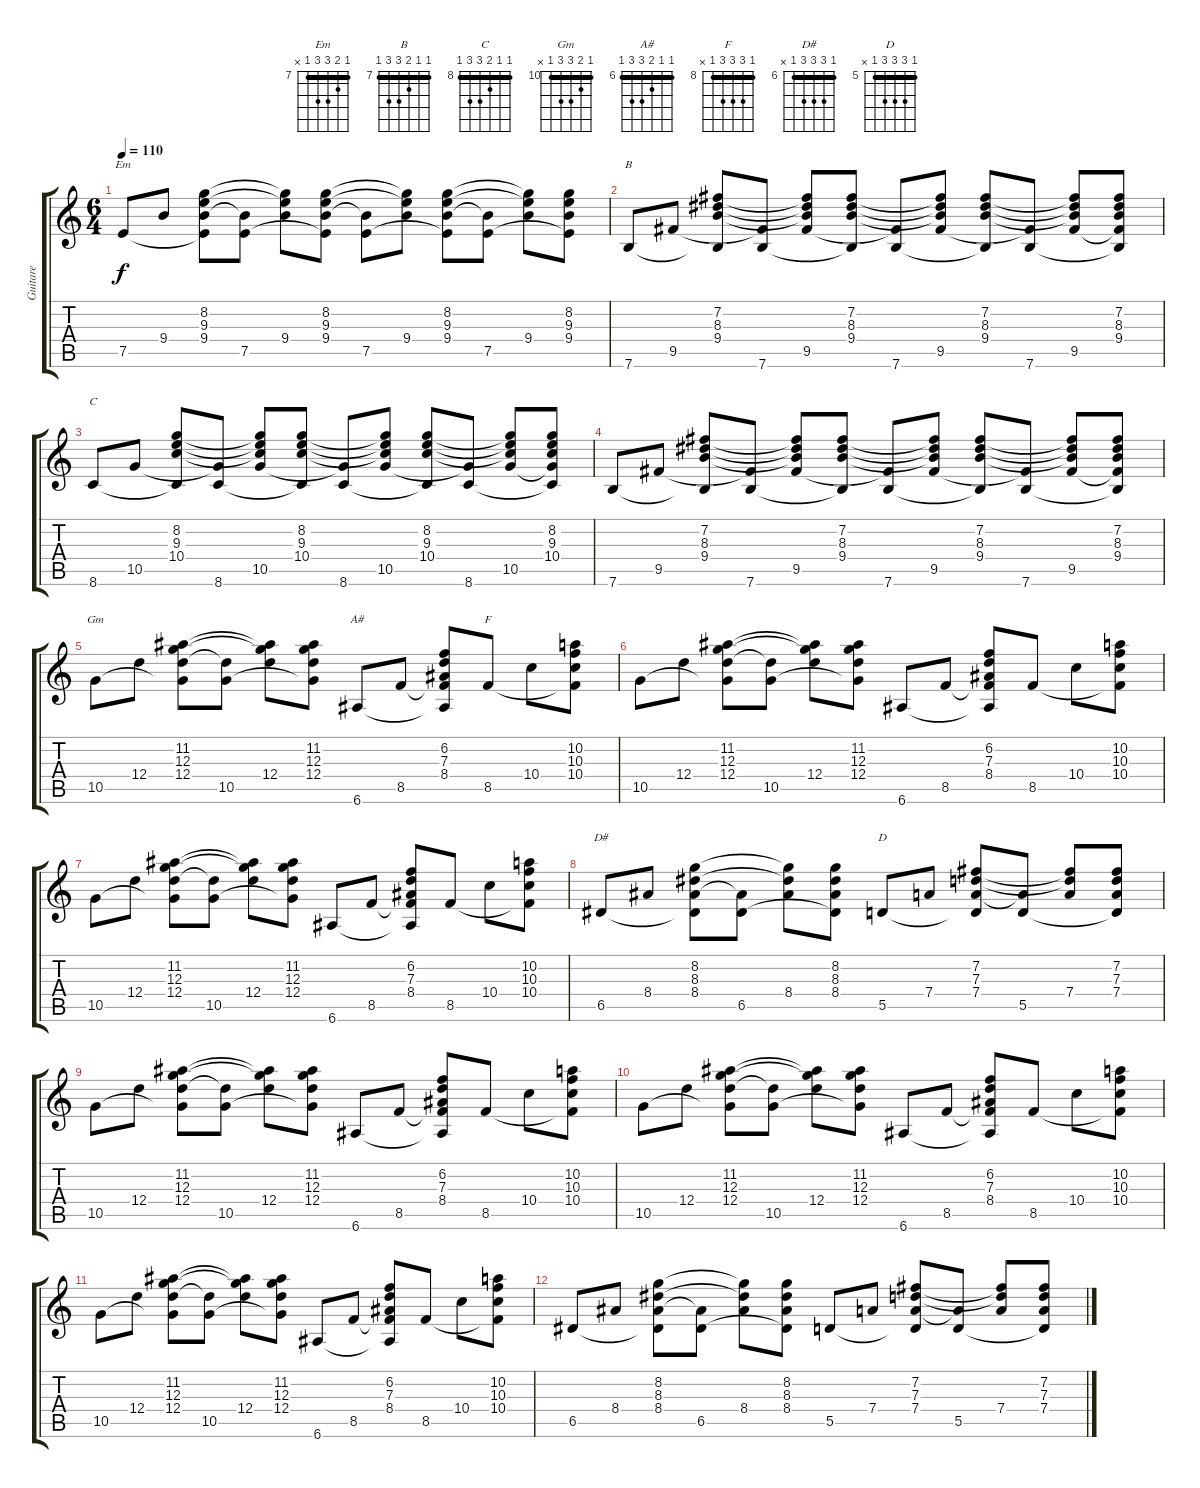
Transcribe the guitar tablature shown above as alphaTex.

\track ("Guitare" "Guitare") {instrument acousticguitarnylon}
\staff {score tabs}
\tuning (E4 B3 G3 D3 A2 E2) {hide}
\chord ("Em" 7 8 9 9 7 x) {firstfret 7 barre 7}
\chord ("B" 7 7 8 9 9 7) {firstfret 7 barre 7}
\chord ("C" 8 8 9 10 10 8) {firstfret 8 barre 8}
\chord ("Gm" 10 11 12 12 10 x) {firstfret 10 barre 10}
\chord ("A#" 6 6 7 8 8 6) {firstfret 6 barre 6}
\chord ("F" 8 10 10 10 8 x) {firstfret 8 barre 8}
\chord ("D#" 6 8 8 8 6 x) {firstfret 6 barre 6}
\chord ("D" 5 7 7 7 5 x) {firstfret 5 barre 5}
\ts (6 4)
\tempo 110
\clef g2
\ks c
7.5.8{ch "Em" dy f} 9.4.8 (8.2 9.3 9.4 7.5{t}).8 (9.4{t} 7.5).8 (8.2{t} 9.3{t} 9.4).8 (8.2 9.3 9.4 7.5{t}).8 (9.4{t} 7.5).8 (8.2{t} 9.3{t} 9.4).8 (8.2 9.3 9.4 7.5{t}).8 (9.4{t} 7.5).8 (8.2{t} 9.3{t} 9.4).8 (8.2 9.3 9.4 7.5{t}).8 |
7.6.8{ch "B"} 9.5.8 (7.2 8.3 9.4 7.6{t}).8 (9.5{t} 7.6).8 (7.2{t} 8.3{t} 9.4{t} 9.5).8 (7.2 8.3 9.4 7.6{t}).8 (9.5{t} 7.6).8 (7.2{t} 8.3{t} 9.4{t} 9.5).8 (7.2 8.3 9.4 7.6{t}).8 (9.5{t} 7.6).8 (7.2{t} 8.3{t} 9.4{t} 9.5).8 (7.2 8.3 9.4 9.5{t} 7.6{t}).8 |
8.6.8{ch "C"} 10.5.8 (8.2 9.3 10.4 8.6{t}).8 (10.5{t} 8.6).8 (8.2{t} 9.3{t} 10.4{t} 10.5).8 (8.2 9.3 10.4 8.6{t}).8 (10.5{t} 8.6).8 (8.2{t} 9.3{t} 10.4{t} 10.5).8 (8.2 9.3 10.4 8.6{t}).8 (10.5{t} 8.6).8 (8.2{t} 9.3{t} 10.4{t} 10.5).8 (8.2 9.3 10.4 10.5{t} 8.6{t}).8 |
7.6.8 9.5.8 (7.2 8.3 9.4 7.6{t}).8 (9.5{t} 7.6).8 (7.2{t} 8.3{t} 9.4{t} 9.5).8 (7.2 8.3 9.4 7.6{t}).8 (9.5{t} 7.6).8 (7.2{t} 8.3{t} 9.4{t} 9.5).8 (7.2 8.3 9.4 7.6{t}).8 (9.5{t} 7.6).8 (7.2{t} 8.3{t} 9.4{t} 9.5).8 (7.2 8.3 9.4 9.5{t} 7.6{t}).8 |
10.5.8{ch "Gm"} 12.4.8 (11.2 12.3 12.4 10.5{t}).8 (12.4{t} 10.5).8 (11.2{t} 12.3{t} 12.4).8 (11.2 12.3 12.4 10.5{t}).8 6.6.8{ch "A#"} 8.5.8 (6.2 7.3 8.4 8.5{t} 6.6{t}).8 8.5.8{ch "F"} 10.4.8 (10.2 10.3 10.4 8.5{t}).8 |
10.5.8 12.4.8 (11.2 12.3 12.4 10.5{t}).8 (12.4{t} 10.5).8 (11.2{t} 12.3{t} 12.4).8 (11.2 12.3 12.4 10.5{t}).8 6.6.8 8.5.8 (6.2 7.3 8.4 8.5{t} 6.6{t}).8 8.5.8 10.4.8 (10.2 10.3 10.4 8.5{t}).8 |
10.5.8 12.4.8 (11.2 12.3 12.4 10.5{t}).8 (12.4{t} 10.5).8 (11.2{t} 12.3{t} 12.4).8 (11.2 12.3 12.4 10.5{t}).8 6.6.8 8.5.8 (6.2 7.3 8.4 8.5{t} 6.6{t}).8 8.5.8 10.4.8 (10.2 10.3 10.4 8.5{t}).8 |
6.5.8{ch "D#"} 8.4.8 (8.2 8.3 8.4 6.5{t}).8 (8.4{t} 6.5).8 (8.2{t} 8.3{t} 8.4).8 (8.2 8.3 8.4 6.5{t}).8 5.5.8{ch "D"} 7.4.8 (7.2 7.3 7.4 5.5{t}).8 (7.4{t} 5.5).8 (7.2{t} 7.3{t} 7.4).8 (7.2 7.3 7.4 5.5{t}).8 |
10.5.8 12.4.8 (11.2 12.3 12.4 10.5{t}).8 (12.4{t} 10.5).8 (11.2{t} 12.3{t} 12.4).8 (11.2 12.3 12.4 10.5{t}).8 6.6.8 8.5.8 (6.2 7.3 8.4 8.5{t} 6.6{t}).8 8.5.8 10.4.8 (10.2 10.3 10.4 8.5{t}).8 |
10.5.8 12.4.8 (11.2 12.3 12.4 10.5{t}).8 (12.4{t} 10.5).8 (11.2{t} 12.3{t} 12.4).8 (11.2 12.3 12.4 10.5{t}).8 6.6.8 8.5.8 (6.2 7.3 8.4 8.5{t} 6.6{t}).8 8.5.8 10.4.8 (10.2 10.3 10.4 8.5{t}).8 |
10.5.8 12.4.8 (11.2 12.3 12.4 10.5{t}).8 (12.4{t} 10.5).8 (11.2{t} 12.3{t} 12.4).8 (11.2 12.3 12.4 10.5{t}).8 6.6.8 8.5.8 (6.2 7.3 8.4 8.5{t} 6.6{t}).8 8.5.8 10.4.8 (10.2 10.3 10.4 8.5{t}).8 |
6.5.8 8.4.8 (8.2 8.3 8.4 6.5{t}).8 (8.4{t} 6.5).8 (8.2{t} 8.3{t} 8.4).8 (8.2 8.3 8.4 6.5{t}).8 5.5.8 7.4.8 (7.2 7.3 7.4 5.5{t}).8 (7.4{t} 5.5).8 (7.2{t} 7.3{t} 7.4).8 (7.2 7.3 7.4 5.5{t}).8
